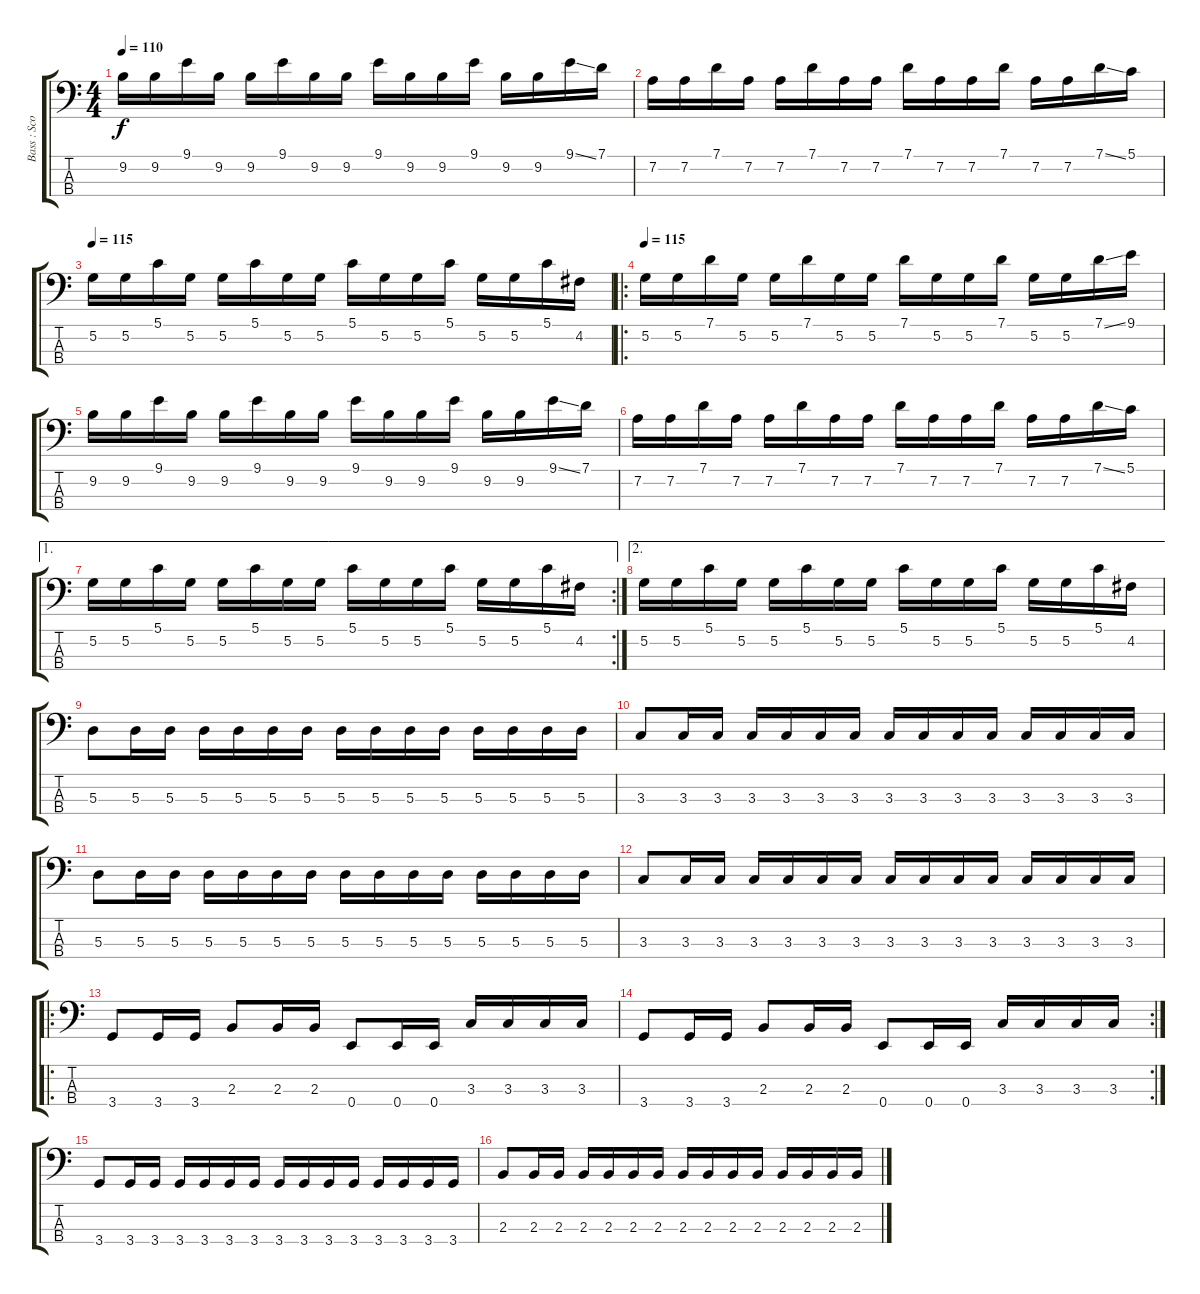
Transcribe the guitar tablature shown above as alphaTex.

\track ("Bass : Scott Shiflett" "Bass : Sco") {instrument electricbasspick}
\staff {score tabs}
\tuning (G2 D2 A1 E1) {hide}
\ts (4 4)
\tempo 110
\clef f4
\ks c
9.2.16{dy f} 9.2.16 9.1.16 9.2.16 9.2.16 9.1.16 9.2.16 9.2.16 9.1.16 9.2.16 9.2.16 9.1.16 9.2.16 9.2.16 9.1{ss}.16 7.1.16 |
7.2.16 7.2.16 7.1.16 7.2.16 7.2.16 7.1.16 7.2.16 7.2.16 7.1.16 7.2.16 7.2.16 7.1.16 7.2.16 7.2.16 7.1{ss}.16 5.1.16 |
\tempo 115
5.2.16 5.2.16 5.1.16 5.2.16 5.2.16 5.1.16 5.2.16 5.2.16 5.1.16 5.2.16 5.2.16 5.1.16 5.2.16 5.2.16 5.1.16 4.2.16 |
\ro
\tempo 115
5.2.16 5.2.16 7.1.16 5.2.16 5.2.16 7.1.16 5.2.16 5.2.16 7.1.16 5.2.16 5.2.16 7.1.16 5.2.16 5.2.16 7.1{ss}.16 9.1.16 |
9.2.16 9.2.16 9.1.16 9.2.16 9.2.16 9.1.16 9.2.16 9.2.16 9.1.16 9.2.16 9.2.16 9.1.16 9.2.16 9.2.16 9.1{ss}.16 7.1.16 |
7.2.16 7.2.16 7.1.16 7.2.16 7.2.16 7.1.16 7.2.16 7.2.16 7.1.16 7.2.16 7.2.16 7.1.16 7.2.16 7.2.16 7.1{ss}.16 5.1.16 |
\ae 1
\rc 2
5.2.16 5.2.16 5.1.16 5.2.16 5.2.16 5.1.16 5.2.16 5.2.16 5.1.16 5.2.16 5.2.16 5.1.16 5.2.16 5.2.16 5.1.16 4.2.16 |
\ae 2
5.2.16 5.2.16 5.1.16 5.2.16 5.2.16 5.1.16 5.2.16 5.2.16 5.1.16 5.2.16 5.2.16 5.1.16 5.2.16 5.2.16 5.1.16 4.2.16 |
5.3.8 5.3.16 5.3.16 5.3.16 5.3.16 5.3.16 5.3.16 5.3.16 5.3.16 5.3.16 5.3.16 5.3.16 5.3.16 5.3.16 5.3.16 |
3.3.8 3.3.16 3.3.16 3.3.16 3.3.16 3.3.16 3.3.16 3.3.16 3.3.16 3.3.16 3.3.16 3.3.16 3.3.16 3.3.16 3.3.16 |
5.3.8 5.3.16 5.3.16 5.3.16 5.3.16 5.3.16 5.3.16 5.3.16 5.3.16 5.3.16 5.3.16 5.3.16 5.3.16 5.3.16 5.3.16 |
3.3.8 3.3.16 3.3.16 3.3.16 3.3.16 3.3.16 3.3.16 3.3.16 3.3.16 3.3.16 3.3.16 3.3.16 3.3.16 3.3.16 3.3.16 |
\ro
3.4.8 3.4.16 3.4.16 2.3.8 2.3.16 2.3.16 0.4.8 0.4.16 0.4.16 3.3.16 3.3.16 3.3.16 3.3.16 |
\rc 2
3.4.8 3.4.16 3.4.16 2.3.8 2.3.16 2.3.16 0.4.8 0.4.16 0.4.16 3.3.16 3.3.16 3.3.16 3.3.16 |
3.4.8 3.4.16 3.4.16 3.4.16 3.4.16 3.4.16 3.4.16 3.4.16 3.4.16 3.4.16 3.4.16 3.4.16 3.4.16 3.4.16 3.4.16 |
2.3.8 2.3.16 2.3.16 2.3.16 2.3.16 2.3.16 2.3.16 2.3.16 2.3.16 2.3.16 2.3.16 2.3.16 2.3.16 2.3.16 2.3.16
